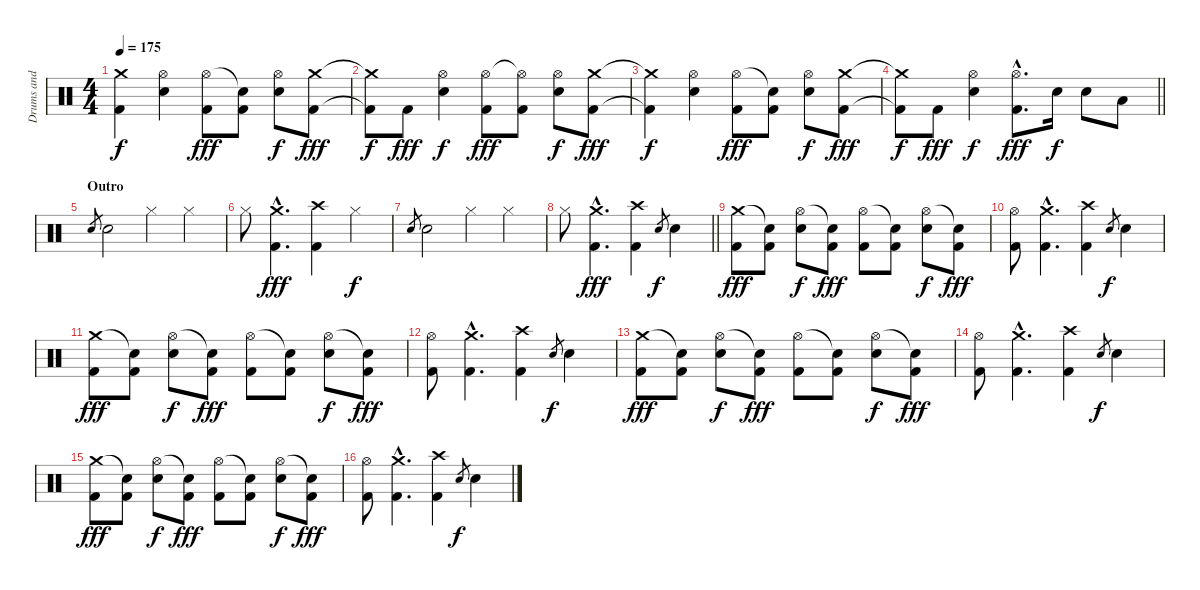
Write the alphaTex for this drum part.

\track ("Drums and Percussion" "Drums and ") {instrument percussion}
\staff {score}
\articulation defaults
\ts (4 4)
\tempo 175
\clef neutral
\ks c
("Crash medium (hit)"{t} "Kick (hit) 2"{t}).4{dy f} ("Hi-Hat (open)" "Snare (hit) 2").4 ("Hi-Hat (open)" "Kick (hit) 2").8{dy fff} ("Snare (hit)"{t} "Kick (hit) 2").8 ("Hi-Hat (open)" "Snare (hit) 2").8{dy f} ("Crash medium (hit)" "Kick (hit) 2").8{dy fff} |
("Crash medium (hit)"{t} "Kick (hit) 2"{t}).8{dy f} "Kick (hit) 2".8{dy fff} ("Hi-Hat (open)" "Snare (hit) 2").4{dy f} ("Hi-Hat (open)" "Kick (hit) 2").8{dy fff} ("Hi-Hat (open)"{t} "Kick (hit) 2").8 ("Hi-Hat (open)" "Snare (hit) 2").8{dy f} ("Crash medium (hit)" "Kick (hit) 2").8{dy fff} |
("Crash medium (hit)"{t} "Kick (hit) 2"{t}).4{dy f} ("Hi-Hat (open)" "Snare (hit) 2").4 ("Hi-Hat (open)" "Kick (hit) 2").8{dy fff} ("Snare (hit)"{t} "Kick (hit) 2").8 ("Hi-Hat (open)" "Snare (hit) 2").8{dy f} ("Crash medium (hit)" "Kick (hit) 2").8{dy fff} |
\barLineRight lightlight
("Crash medium (hit)"{t} "Kick (hit) 2"{t}).8{dy f} "Kick (hit) 2".8{dy fff} ("Hi-Hat (open)" "Snare (hit) 2").4{dy f} ("Hi-Hat (open)"{hac} "Kick (hit) 2"{hac}).8{d dy fff} "Snare (hit) 2".16{dy f} "Snare (hit) 2".8 "Low Tom (hit)".8 |
\section ("" "Outro")
"Snare (hit) 2".8{gr} "Snare (hit) 2".2 "Hi-Hat (closed)".4 "Hi-Hat (closed)".4 |
"Hi-Hat (closed)".8 ("Crash medium (hit)"{hac} "Kick (hit) 2"{hac}).4{d dy fff} ("Crash high (hit)" "Kick (hit) 2").4 "Hi-Hat (closed)".4{dy f} |
"Snare (hit) 2".8{gr} "Snare (hit) 2".2 "Hi-Hat (closed)".4 "Hi-Hat (closed)".4 |
\barLineRight lightlight "Hi-Hat (closed)".8
("Crash medium (hit)"{hac} "Kick (hit) 2"{hac}).4{d dy fff} ("Crash high (hit)" "Kick (hit) 2").4 "Snare (hit) 2".8{gr dy f} "Snare (hit) 2".4 |
("Crash medium (hit)" "Kick (hit) 2").8{dy fff} ("Snare (hit)"{t} "Kick (hit) 2").8 ("Hi-Hat (open)" "Snare (hit) 2").8{dy f} ("Snare (hit)"{t} "Kick (hit) 2").8{dy fff} ("Hi-Hat (open)" "Kick (hit) 2").8 ("Snare (hit)"{t} "Kick (hit) 2").8 ("Hi-Hat (open)" "Snare (hit) 2").8{dy f} ("Snare (hit)"{t} "Kick (hit) 2").8{dy fff} |
("Hi-Hat (open)" "Kick (hit) 2").8 ("Crash medium (hit)"{hac} "Kick (hit) 2"{hac}).4{d} ("Crash high (hit)" "Kick (hit) 2").4 "Snare (hit) 2".8{gr dy f} "Snare (hit) 2".4 |
("Crash medium (hit)" "Kick (hit) 2").8{dy fff} ("Snare (hit)"{t} "Kick (hit) 2").8 ("Hi-Hat (open)" "Snare (hit) 2").8{dy f} ("Snare (hit)"{t} "Kick (hit) 2").8{dy fff} ("Hi-Hat (open)" "Kick (hit) 2").8 ("Snare (hit)"{t} "Kick (hit) 2").8 ("Hi-Hat (open)" "Snare (hit) 2").8{dy f} ("Snare (hit)"{t} "Kick (hit) 2").8{dy fff} |
("Hi-Hat (open)" "Kick (hit) 2").8 ("Crash medium (hit)"{hac} "Kick (hit) 2"{hac}).4{d} ("Crash high (hit)" "Kick (hit) 2").4 "Snare (hit) 2".8{gr dy f} "Snare (hit) 2".4 |
("Crash medium (hit)" "Kick (hit) 2").8{dy fff} ("Snare (hit)"{t} "Kick (hit) 2").8 ("Hi-Hat (open)" "Snare (hit) 2").8{dy f} ("Snare (hit)"{t} "Kick (hit) 2").8{dy fff} ("Hi-Hat (open)" "Kick (hit) 2").8 ("Snare (hit)"{t} "Kick (hit) 2").8 ("Hi-Hat (open)" "Snare (hit) 2").8{dy f} ("Snare (hit)"{t} "Kick (hit) 2").8{dy fff} |
("Hi-Hat (open)" "Kick (hit) 2").8 ("Crash medium (hit)"{hac} "Kick (hit) 2"{hac}).4{d} ("Crash high (hit)" "Kick (hit) 2").4 "Snare (hit) 2".8{gr dy f} "Snare (hit) 2".4 |
("Crash medium (hit)" "Kick (hit) 2").8{dy fff} ("Snare (hit)"{t} "Kick (hit) 2").8 ("Hi-Hat (open)" "Snare (hit) 2").8{dy f} ("Snare (hit)"{t} "Kick (hit) 2").8{dy fff} ("Hi-Hat (open)" "Kick (hit) 2").8 ("Snare (hit)"{t} "Kick (hit) 2").8 ("Hi-Hat (open)" "Snare (hit) 2").8{dy f} ("Snare (hit)"{t} "Kick (hit) 2").8{dy fff} |
("Hi-Hat (open)" "Kick (hit) 2").8 ("Crash medium (hit)"{hac} "Kick (hit) 2"{hac}).4{d} ("Crash high (hit)" "Kick (hit) 2").4 "Snare (hit) 2".8{gr dy f} "Snare (hit) 2".4
